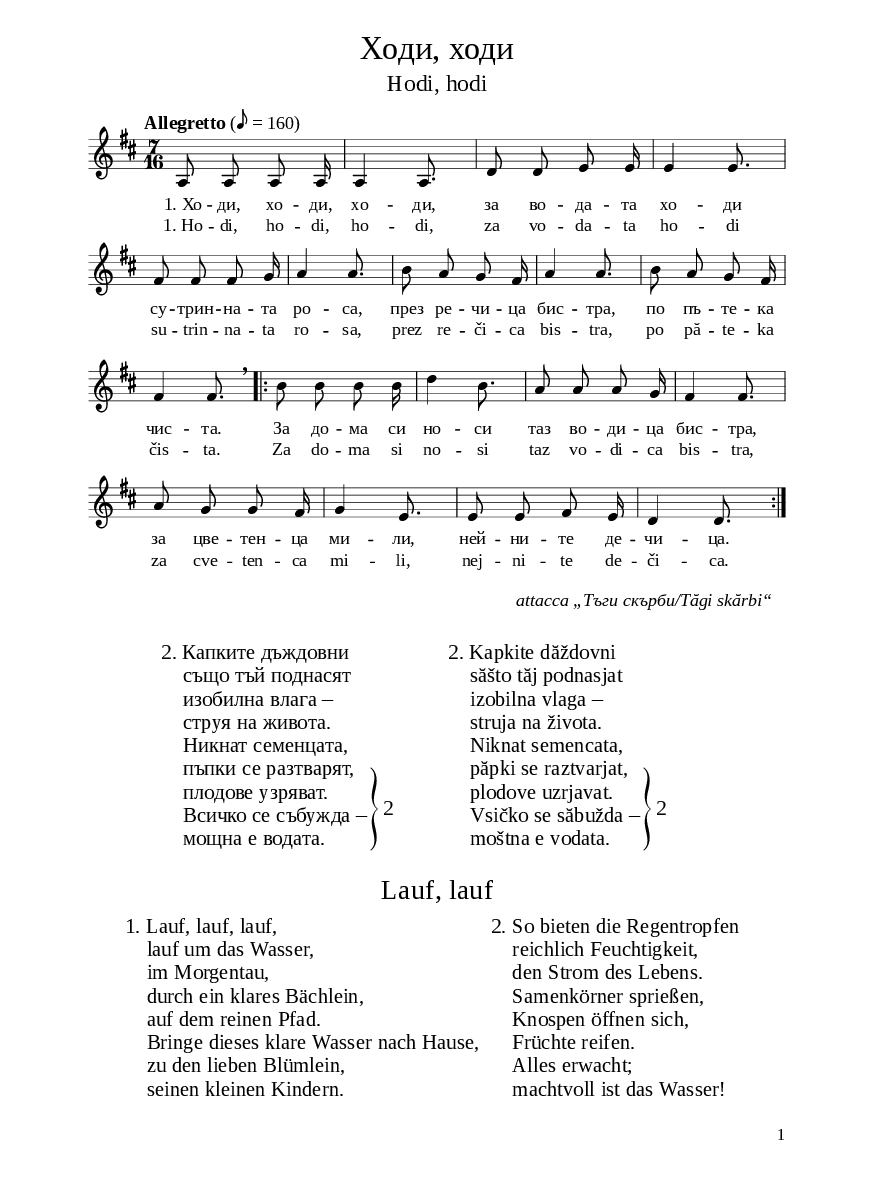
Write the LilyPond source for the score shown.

\version "2.24.4"

% include paper part and global functions
\include "include/globals.ily"

"rightBraces088" = \markup {
  \column {
    % repeat braces




    \translate #'(0 . -20.6 )
    \right-brace #40

  }
  \column {
    % repeat numbers




    \translate #'(0 . -21.5 )
    2
  }
}

\bookpart {
  \label #'ref088
  \tocItem \markup "Ходи, ходи –  Hodi, hodi"
  \include "include/bookpart-paper.ily"
  \score {
    \include "include/score-layout.ily"

    \new Voice \absolute  {
      \clef treble
      \key d \major
      \time 7/16
      \tempoFunc "Allegretto" 8 "160"
      a8 a8 a8 a16 | a4 a8. | d'8 d'8 e'8 e'16 | e'4 e'8. | \break

      fis'8 fis'8 fis'8 g'16 | a'4 a'8. | b'8 a'8 g'8 fis'16 | a'4 a'8. | b'8 a'8 g'8 fis'16 | \break

      fis'4 fis'8. \breathe | \bar ".|:" b'8 b'8 b'8 b'16| d''4 b'8. | a'8 a'8 a'8 g'16 | fis'4 fis'8. | \break

      a'8 g'8 g'8 fis'16 | g'4 e'8. | e'8 e'8 fis'8 e'16 | d'4 d'8. | \bar ":|."


    }
    \addlyrics {
      "1. Хо" -- ди, хо -- ди, хо -- ди, за во -- да -- та хо -- ди

      су -- трин -- на -- та ро -- са, през ре -- чи -- ца бис -- тра, по пъ -- те -- ка

      чис -- та. За до -- ма  си но -- си  таз во -- ди -- ца бис -- тра,

      за цве -- тен -- ца ми -- ли, ней -- ни -- те де -- чи -- ца.
    }
    \addlyrics {
      "1. Ho" -- di, ho -- di, ho -- di, za vo -- da -- ta ho -- di

      su -- trin -- na -- ta ro -- sa, prez re -- či -- ca bis -- tra, po pă -- te -- ka

      čis -- ta. Za do -- ma  si no -- si  taz vo -- di -- ca bis -- tra,

      za cve -- ten -- ca mi -- li, nej -- ni -- te de -- či -- ca.
    }

    \header {
      title = \titleFunc "Ходи, ходи" "Hodi, hodi"
    }

    \midi{}

  } % score

  \markup \empty-one
  \markup \italic \dc-one-nobold "attacca „Тъги скърби/Tăgi skărbi“"
  \markup \empty-one
  \markup \abs-fontsize #10 {
    \hspace #10
    \override #`(baseline-skip . ,bgCoupletBaselineSkip)
    \column {

      \line { 2. Капките дъждовни}
      \line { "   "също тъй поднасят}
      \line { "   "изобилна влага – }
      \line { "   "струя на живота. }
      \line { "   "Никнат семенцата, }
      \line { "   "пъпки се разтварят,}
      \line { "   "плодове узряват.}
      \line { "   "Всичко се събужда – }
      \line { "   "мощна е водата. }
    } \"rightBraces088"

    \hspace #7
    \override #`(baseline-skip . ,bgCoupletBaselineSkip)
    \column {
      \line { 2. Kapkite dăždovni}
      \line { "   "săšto tăj podnasjat}
      \line { "   "izobilna vlaga – }
      \line { "   "struja na života. }
      \line { "   "Niknat semencata, }
      \line { "   "păpki se raztvarjat,}
      \line { "   "plodove uzrjavat.}
      \line { "   "Vsičko se săbužda – }
      \line { "   "moštna e vodata. }
    } %column
    \"rightBraces088"
  } % markup

  \markup \empty-two
  % include foreign translation(s) of the song
  \version "2.24.4"

\markup \fill-line { \fontsize #deTitleFontSize "Lauf, lauf" }
\markup \null
\markup \null

\markup \abs-fontsize #10 {

   \hspace #5
  \override #`(baseline-skip . ,deCoupletBaselineSkip)
  \column {
	 
	\line { 1. Lauf, lauf, lauf, }

  \line { "   "lauf um das Wasser,}

  \line { "   "im Morgentau, }

  \line { "   "durch ein klares Bächlein,}

  \line { "   "auf dem reinen Pfad. }

  \line { "   "Bringe dieses klare Wasser nach Hause, }

  \line { "   "zu den lieben Blümlein, }

  \line { "   "seinen kleinen Kindern.}

  }

   \hspace #1
  \override #`(baseline-skip . ,deCoupletBaselineSkip)

  \column {

  \line {  2.	So bieten die Regentropfen }

 \line { "   " reichlich Feuchtigkeit, }
 
  \line { "   "den Strom des Lebens. }
 
 \line { "   "Samenkörner sprießen, }
 
 \line { "   "Knospen öffnen sich, }
 
 \line { "   "Früchte reifen. }
 
 \line { "   "Alles erwacht; }
 
  \line { "   " machtvoll ist das Wasser!  }
    }
}


} % bookpart
